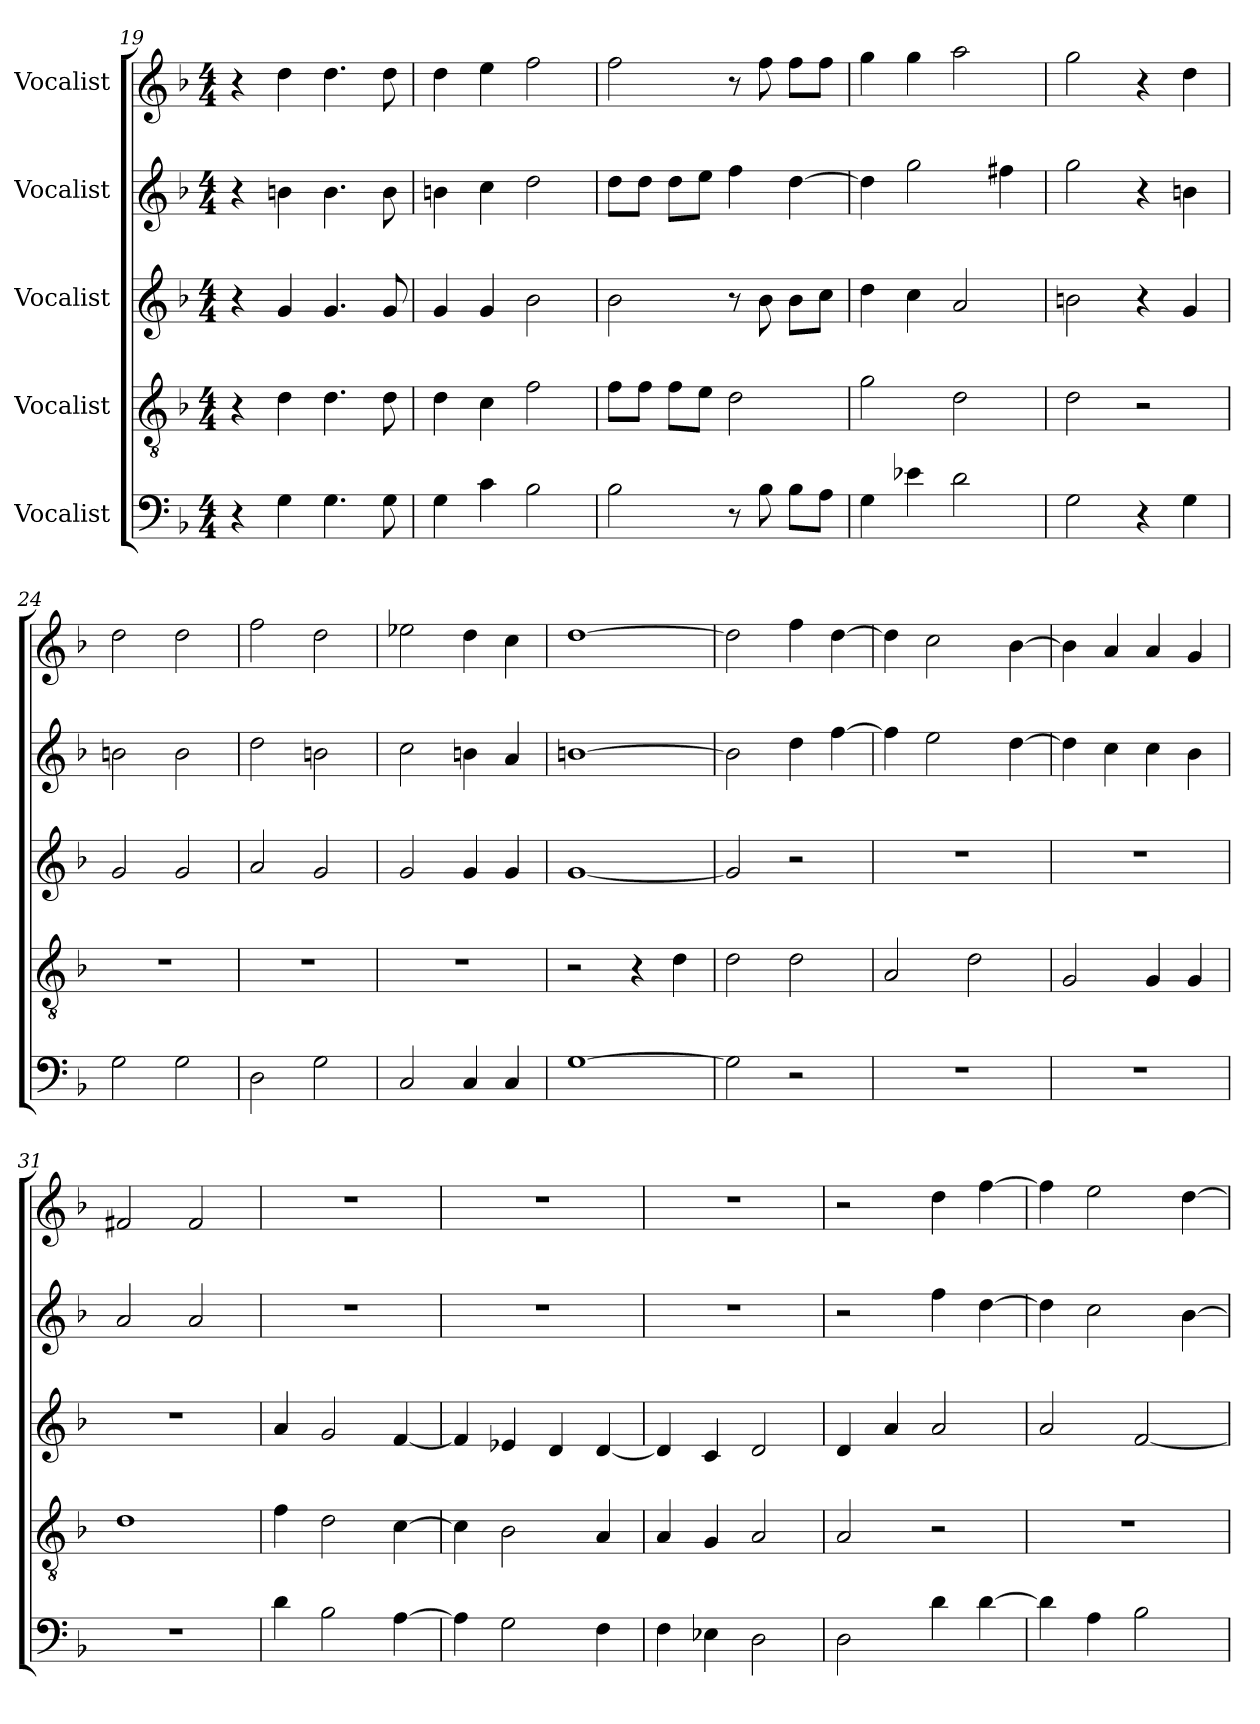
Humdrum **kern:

**kern	**kern	**kern	**kern	**kern
*part5	*part4	*part3	*part2	*part1
*staff5	*staff4	*staff3	*staff2	*staff1
*I"Vocalist	*I"Vocalist	*I"Vocalist	*I"Vocalist	*I"Vocalist
*clefF4	*clefGv2	*clefG2	*clefG2	*clefG2
*k[b-]	*k[b-]	*k[b-]	*k[b-]	*k[b-]
*M4/4	*M4/4	*M4/4	*M4/4	*M4/4
=19	=19	=19	=19	=19
4r	4r	4r	4r	4r
4G\	4d\	4g/	4bn\	4dd\
4.G\	4.d\	4.g/	4.b\	4.dd\
8G\	8d\	8g/	8b\	8dd\
=20	=20	=20	=20	=20
4G\	4d\	4g/	4bn\	4dd\
4c\	4c\	4g/	4cc\	4ee\
2B-\	2f\	2b-\	2dd\	2ff\
=21	=21	=21	=21	=21
2B-\	8f\L	2b-\	8dd\L	2ff\
.	8f\J	.	8dd\J	.
.	8f\L	.	8dd\L	.
.	8e\J	.	8ee\J	.
8r	2d\	8r	4ff\	8r
8B-\	.	8b-\	.	8ff\
8B-\L	.	8b-\L	[4dd\	8ff\L
8A\J	.	8cc\J	.	8ff\J
=22	=22	=22	=22	=22
4G\	2g\	4dd\	4dd\]	4gg\
4e-X\	.	4cc\	2gg\	4gg\
2d\	2d\	2a/	.	2aa\
.	.	.	4ff#X\	.
=23	=23	=23	=23	=23
2G\	2d\	2bn\	2gg\	2gg\
4r	2r	4r	4r	4r
4G\	.	4g/	4bn\	4dd\
=24	=24	=24	=24	=24
2G\	1r	2g/	2bn\	2dd\
2G\	.	2g/	2b\	2dd\
=25	=25	=25	=25	=25
2D\	1r	2a/	2dd\	2ff\
2G\	.	2g/	2bn\	2dd\
=26	=26	=26	=26	=26
2C/	1r	2g/	2cc\	2ee-X\
4C/	.	4g/	4bn\	4dd\
4C/	.	4g/	4a/	4cc\
=27	=27	=27	=27	=27
[1G	2r	[1g	[1bn	[1dd
.	4r	.	.	.
.	4d\	.	.	.
=28	=28	=28	=28	=28
2G\]	2d\	2g/]	2b\]	2dd\]
2r	2d\	2r	4dd\	4ff\
.	.	.	[4ff\	[4dd\
=29	=29	=29	=29	=29
1r	2A/	1r	4ff\]	4dd\]
.	.	.	2ee\	2cc\
.	2d\	.	.	.
.	.	.	[4dd\	[4b-\
=30	=30	=30	=30	=30
1r	2G/	1r	4dd\]	4b-\]
.	.	.	4cc\	4a/
.	4G/	.	4cc\	4a/
.	4G/	.	4b-\	4g/
=31	=31	=31	=31	=31
1r	1d	1r	2a/	2f#X/
.	.	.	2a/	2f#/
=32	=32	=32	=32	=32
4d\	4f\	4a/	1r	1r
2B-\	2d\	2g/	.	.
[4A\	[4c\	[4f/	.	.
=33	=33	=33	=33	=33
4A\]	4c\]	4f/]	1r	1r
2G\	2B-\	4e-X/	.	.
.	.	4d/	.	.
4F\	4A/	[4d/	.	.
=34	=34	=34	=34	=34
4F\	4A/	4d/]	1r	1r
4E-X\	4G/	4c/	.	.
2D\	2A/	2d/	.	.
=35	=35	=35	=35	=35
2D\	2A/	4d/	2r	2r
.	.	4a/	.	.
4d\	2r	2a/	4ff\	4dd\
[4d\	.	.	[4dd\	[4ff\
=36	=36	=36	=36	=36
4d\]	1r	2a/	4dd\]	4ff\]
4A\	.	.	2cc\	2ee\
2B-\	.	[2f/	.	.
.	.	.	[4b-\	[4dd\
=	=	=	=	=
*-	*-	*-	*-	*-
